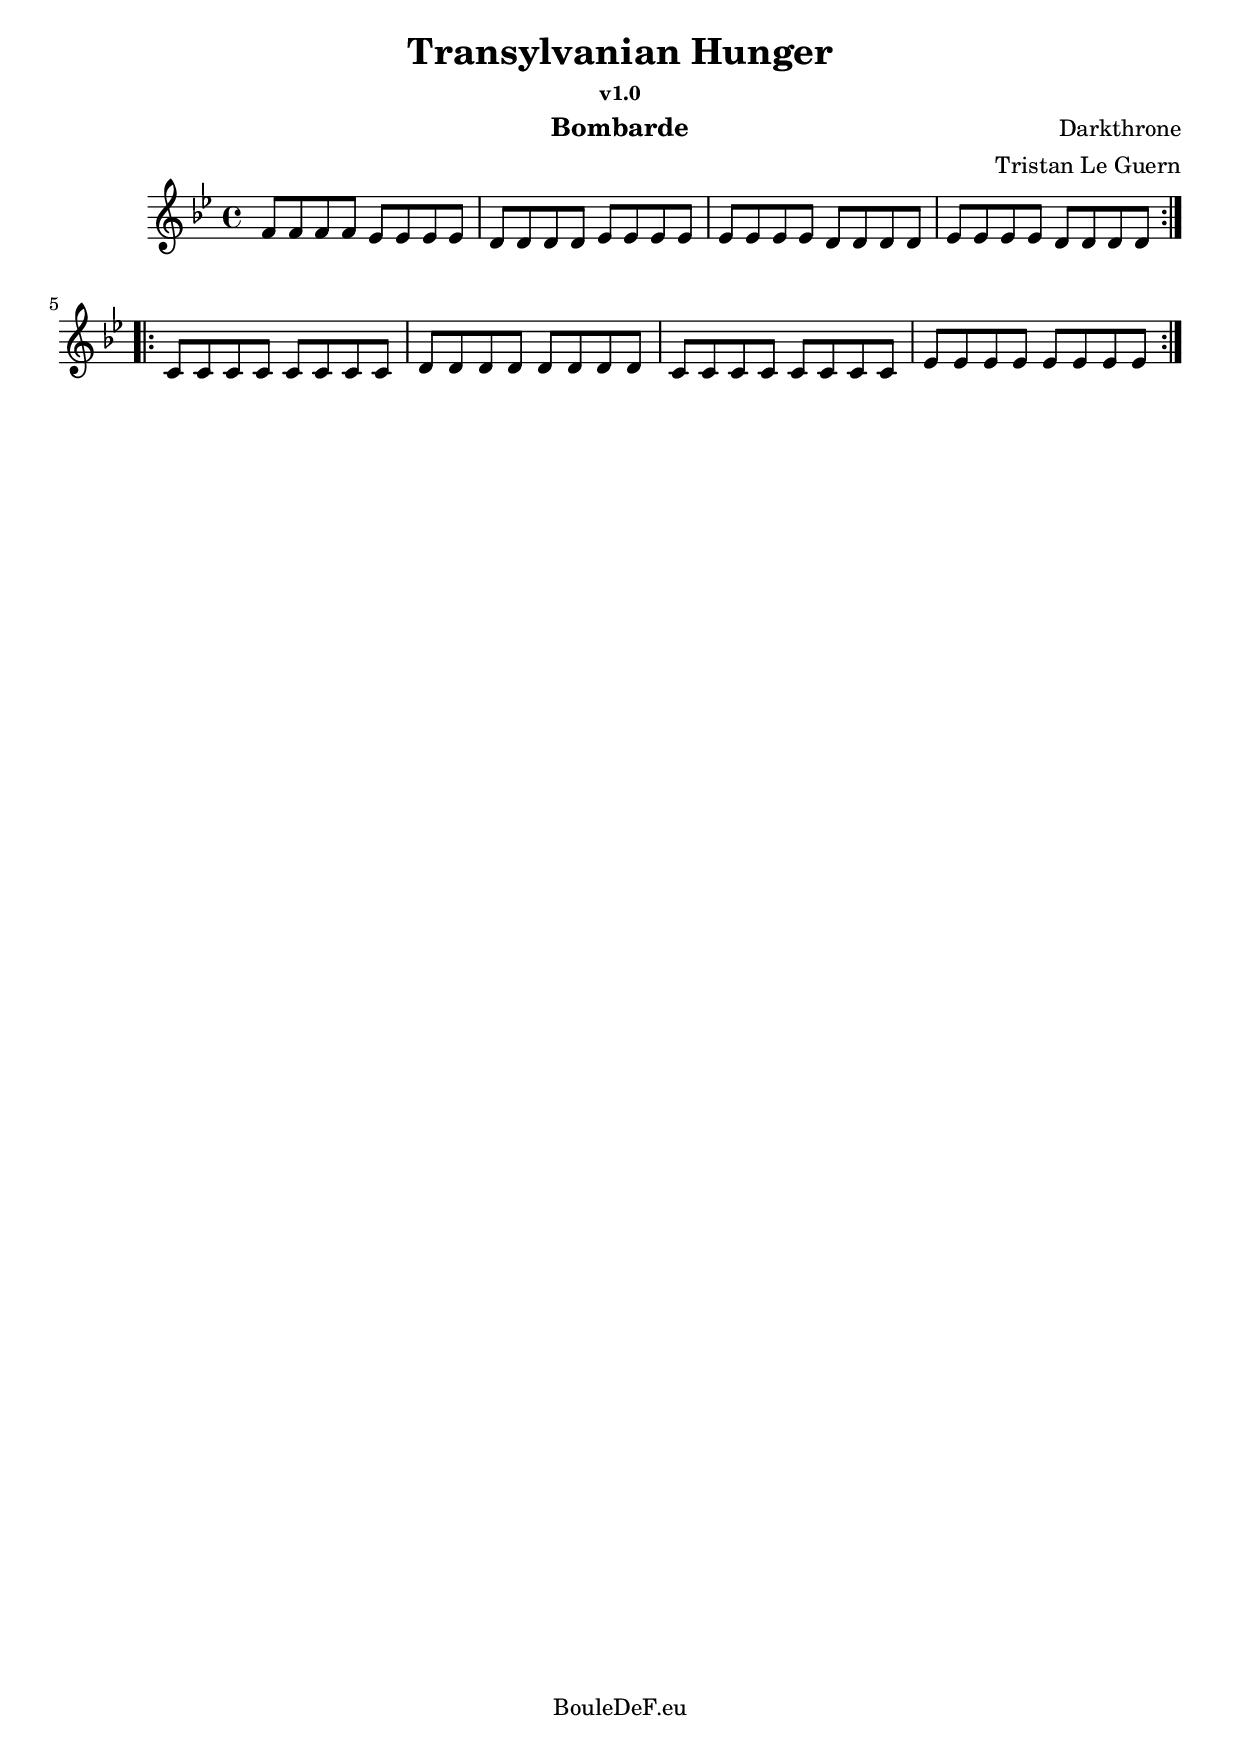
\version "2.14.2"
\include "italiano.ly"

\header {
	title = "Transylvanian Hunger"
	subsubtitle = "v1.0"
	composer = "Darkthrone"
	arranger = "Tristan Le Guern"
	instrument = "Bombarde"
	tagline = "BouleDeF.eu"
}

\score {
	\new Staff \relative si {
		\clef "treble"
		\key sib \major
		\time 4/4

		\repeat volta 2 {
			fa'8 fa fa fa mib8 mib mib mib
			| re8 re re re mib mib mib mib
			| mib8 mib mib mib re re re re
			| mib8 mib mib mib re re re re
		}
		\repeat volta 2 {
			| do8 do do do do do do do
			| re8 re re re re re re re
			| do8 do do do do do do do
			| mib8 mib mib mib mib mib mib mib
		}
	}
}

